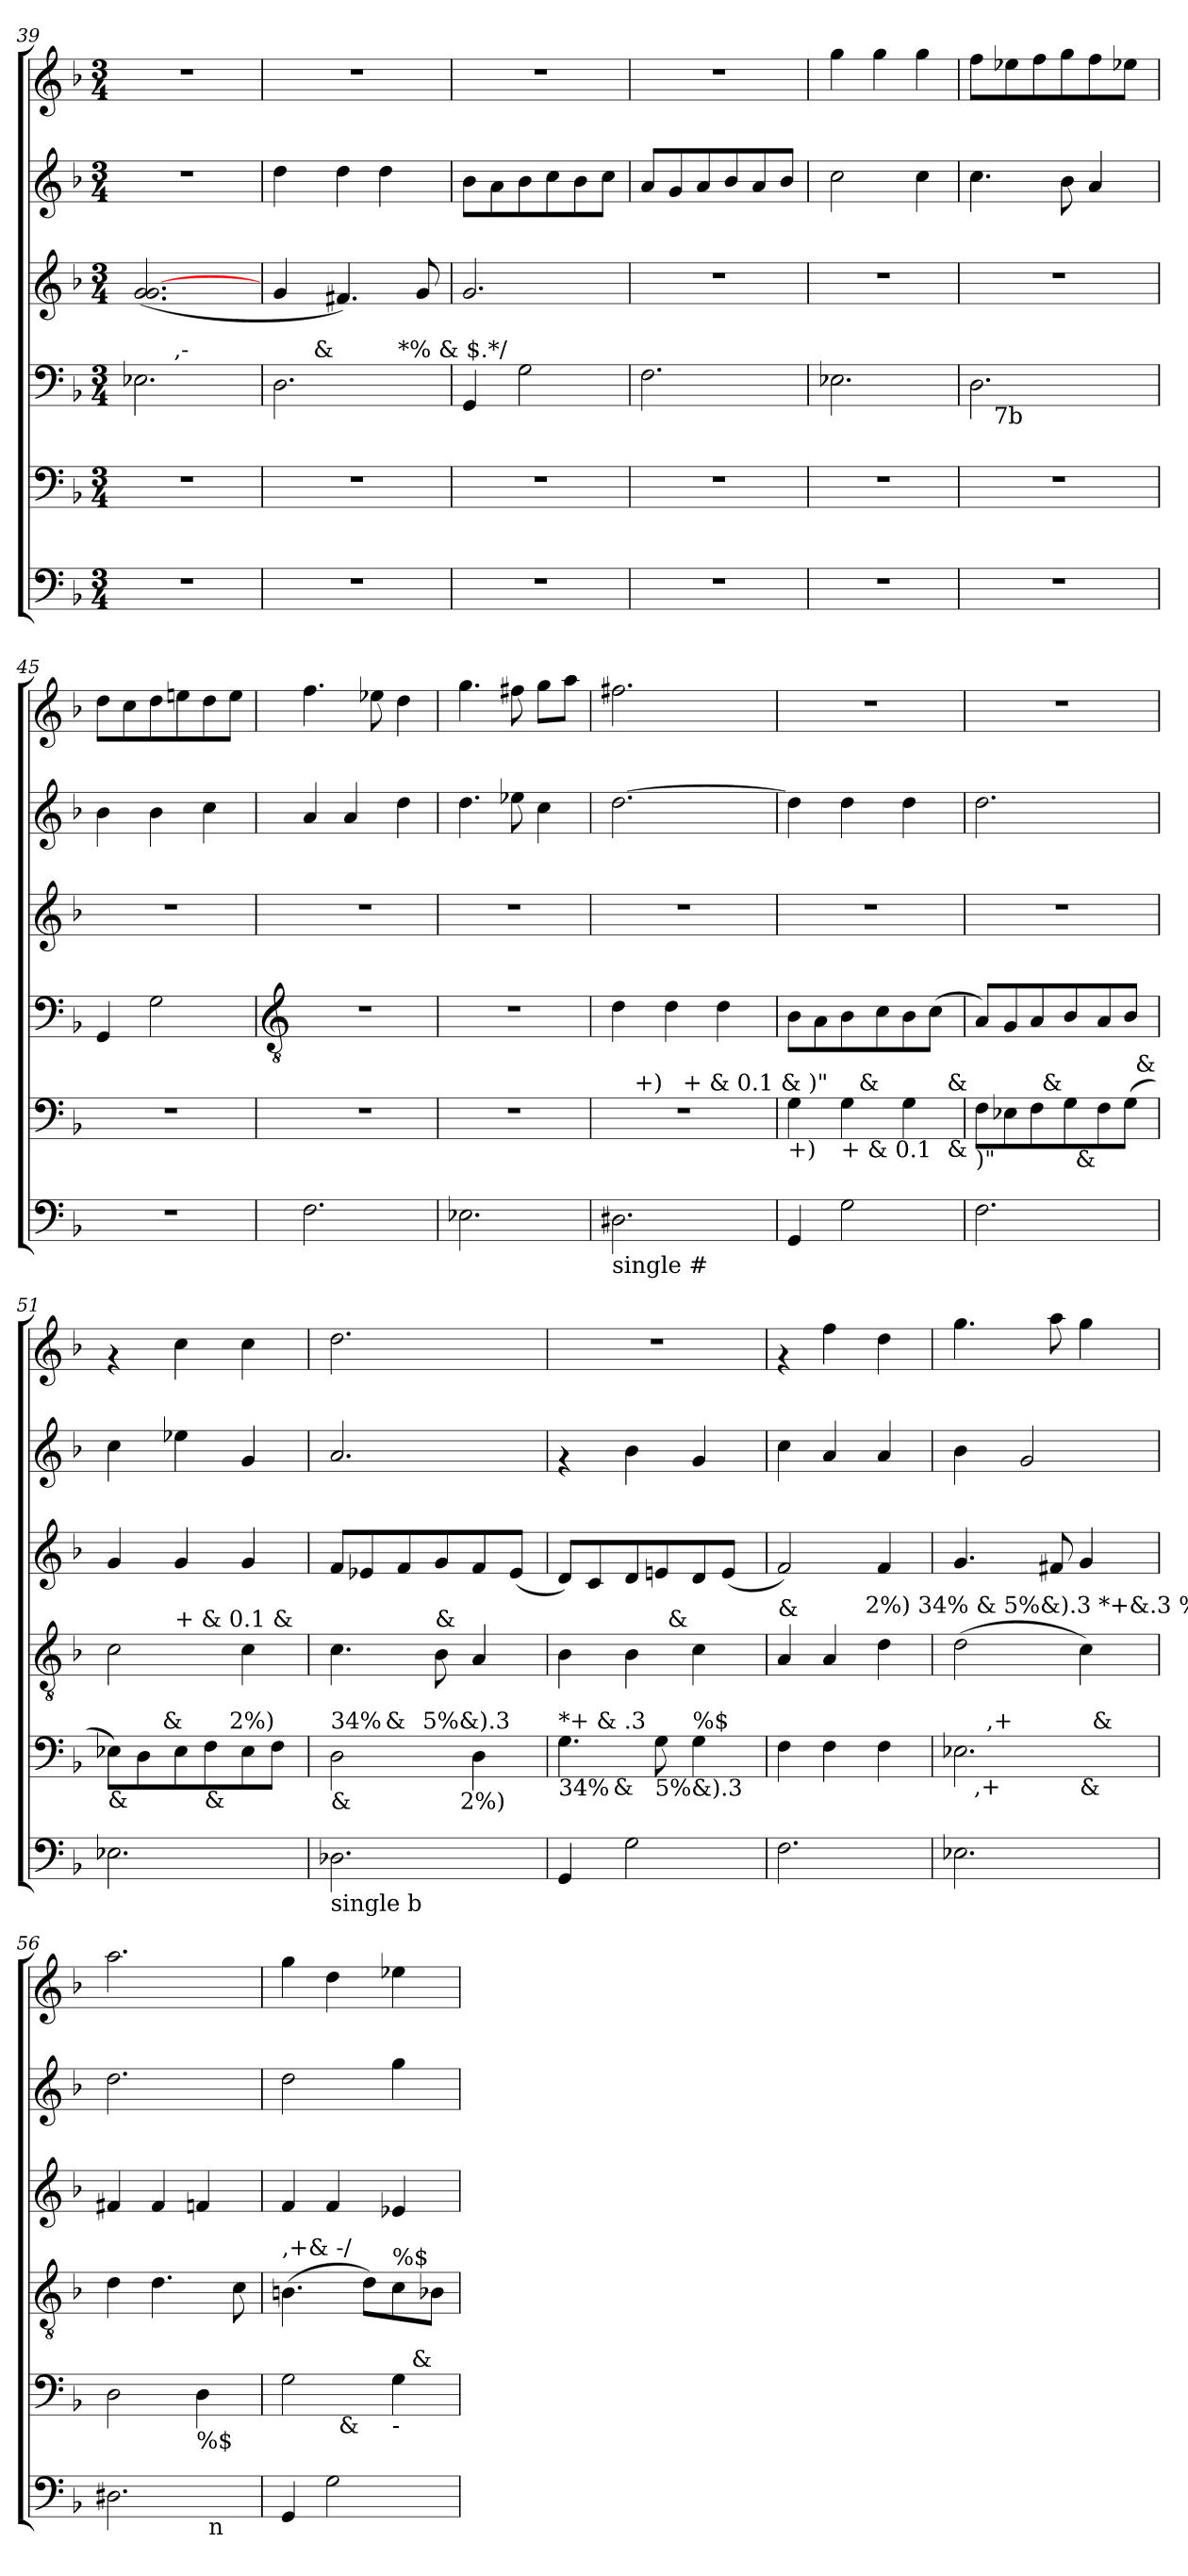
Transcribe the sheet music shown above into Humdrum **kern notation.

**kern	**kern	**kern	**kern	**kern	**kern
*part6	*part5	*part4	*part3	*part2	*part1
*staff6	*staff5	*staff4	*staff3	*staff2	*staff1
!!LO:PB:g=z
*clefF4	*clefF4	*clefF4	*clefG2	*clefG2	*clefG2
*k[b-]	*k[b-]	*k[b-]	*k[b-]	*k[b-]	*k[b-]
*F:	*F:	*F:	*F:	*F:	*F:
*M3/4	*M3/4	*M3/4	*M3/4	*M3/4	*M3/4
=39	=39	=39	=39	=39	=39
*	*	*^	*	*	*
2.r	2.r	2.E-X\	8ryy	(<2.g/ [<2.g/	2.r	2.r
.	.	.	32ryy	.	.	.
!	!	!	!LO:TX:a:t=,-	!	!	!
.	.	.	2ryy	.	.	.
.	.	.	16.ryy	.	.	.
=40	=40	=40	=40	=40	=40	=40
*	*	*	*^	*	*	*
2.r	2.r	2.D\	8ryy	2ryy	4g/	4dd\	2.r
.	.	.	32ryy	.	.	.	.
!	!	!	!LO:TX:a:t=&	!	!	!	!
.	.	.	2ryy	.	.	.	.
.	.	.	.	.	4.f#X/)	4dd\	.
.	.	.	.	16ryy	.	4dd\	.
!	!	!	!	!LO:TX:a:t=*% & $.*/	!	!	!
.	.	.	.	8.ryy	.	.	.
.	.	.	.	.	8g/	.	.
.	.	.	16.ryy	.	.	.	.
*	*	*v	*v	*v	*	*	*
=41	=41	=41	=41	=41	=41
2.r	2.r	4GG/	2.g/	8b-\L	2.r
.	.	.	.	8a\	.
.	.	2G\	.	8b-\	.
.	.	.	.	8cc\	.
.	.	.	.	8b-\	.
.	.	.	.	8cc\J	.
=42	=42	=42	=42	=42	=42
2.r	2.r	2.F\	2.r	8a/L	2.r
.	.	.	.	8g/	.
.	.	.	.	8a/	.
.	.	.	.	8b-/	.
.	.	.	.	8a/	.
.	.	.	.	8b-/J	.
=43	=43	=43	=43	=43	=43
2.r	2.r	2.E-X\	2.r	2cc\	4gg\
.	.	.	.	.	4gg\
.	.	.	.	4cc\	4gg\
=44	=44	=44	=44	=44	=44
*	*	*^	*	*	*
2.r	2.r	2.D\	16.ryy	2.r	4.cc\	8ff\L
!	!	!	!LO:TX:b:t=7b	!	!	!
.	.	.	2ryy	.	.	.
.	.	.	.	.	.	8ee-X\
.	.	.	.	.	.	8ff\
.	.	.	.	.	8b-\	8gg\
.	.	.	.	.	4a/	8ff\
.	.	.	8ryy	.	.	.
.	.	.	.	.	.	8ee-X\J
.	.	.	32ryy	.	.	.
*	*	*v	*v	*	*	*
=45	=45	=45	=45	=45	=45
2.r	2.r	4GG/	2.r	4b-\	8dd\L
.	.	.	.	.	8cc\
.	.	2G\	.	4b-\	8dd\
.	.	.	.	.	8een\
.	.	.	.	4cc\	8dd\
.	.	.	.	.	8ee\J
!!LO:LB:g=z
=46	=46	=46	=46	=46	=46
*	*	*clefGv2	*	*	*
2.F\	2.r	2.r	2.r	4a/	4.ff\
.	.	.	.	4a/	.
.	.	.	.	.	8ee-X\
.	.	.	.	4dd\	4dd\
=47	=47	=47	=47	=47	=47
2.E-X\	2.r	2.r	2.r	4.dd\	4.gg\
.	.	.	.	8ee-X\	8ff#X\
.	.	.	.	4cc\	8gg\L
.	.	.	.	.	8aa\J
=48	=48	=48	=48	=48	=48
!LO:TX:b:t=single #	!	!	!	!	!
*	*^	*	*	*	*
*	*	*^	*	*	*	*
2.D#\	2.r	16.ryy	4ryy	4d\	2.r	[>2.dd\	2.ff#X\
!	!	!LO:TX:a:t=+)	!	!	!	!	!
.	.	2ryy	.	.	.	.	.
.	.	.	16ryy	4d\	.	.	.
!	!	!	!LO:TX:a:t=+ & 0.1 & )"	!	!	!	!
.	.	.	4..ryy	.	.	.	.
.	.	.	.	4d\	.	.	.
.	.	8ryy	.	.	.	.	.
.	.	32ryy	.	.	.	.	.
=49	=49	=49	=49	=49	=49	=49	=49
!	!LO:TX:b:t=+)	!	!	!	!	!	!
4GG/	4G\	4ryy	2ryy	8B-\L	2.r	4dd\]	2.r
.	.	.	.	8A\	.	.	.
!	!LO:TX:b:t=+ & 0.1	!	!	!	!	!	!
2G\	4G\	16ryy	.	8B-\	.	4dd\	.
!	!	!LO:TX:a:t=&	!	!	!	!	!
.	.	4..ryy	.	.	.	.	.
.	.	.	.	8c\	.	.	.
.	4G\	.	8.ryy	8B-\	.	4dd\	.
.	.	.	.	(>8c\J	.	.	.
!	!	!	!LO:TX:a:t=&	!	!	!	!
!	!	!	!LO:TX:b:t=&	!	!	!	!
.	.	.	16ryy	.	.	.	.
=50	=50	=50	=50	=50	=50	=50	=50
!	!LO:TX:b:t=)"	!	!	!	!	!	!
2.F\	8F\L	4ryy	4ryy	8A/L)	2.r	2.dd\	2.r
.	8E-X\	.	.	8G/	.	.	.
.	8F\	32ryy	8ryy	8A/	.	.	.
!	!	!LO:TX:a:t=&	!	!	!	!	!
.	.	4...ryy	.	.	.	.	.
.	8G\	.	32ryy	8B-/	.	.	.
!	!	!	!LO:TX:b:t=&	!	!	!	!
.	.	.	4ryy	.	.	.	.
.	8F\	.	.	8A/	.	.	.
.	(>8G\J	.	.	8B-/J	.	.	.
!	!	!	!LO:TX:a:t=&	!	!	!	!
.	.	.	16.ryy	.	.	.	.
=51	=51	=51	=51	=51	=51	=51	=51
!	!	!	!	!LO:TX:a:t=+)	!	!	!
!	!LO:TX:b:t=&	!	!	!	!	!	!
*	*	*	*	*^	*	*	*
2.E-X\	8E-X\L)	8..ryy	4...ryy	2c\	4ryy	4g/	4cc\	4rf
.	8D\	.	.	.	.	.	.	.
!	!	!LO:TX:a:t=&	!	!	!	!	!	!
.	.	2ryy	.	.	.	.	.	.
!	!	!	!	!	!LO:TX:a:t=+ & 0.1 &	!	!	!
.	8E-\	.	.	.	2ryy	4g/	4ee-X\	4cc\
!	!LO:TX:b:t=&	!	!	!	!	!	!	!
.	8F\	.	.	.	.	.	.	.
!	!	!	!LO:TX:a:t=2%)	!	!	!	!	!
.	.	.	4ryy	.	.	.	.	.
.	8E-\	.	.	4c\	.	4g/	4g/	4cc\
.	8F\J	.	.	.	.	.	.	.
.	.	32ryy	32ryy	.	.	.	.	.
=52	=52	=52	=52	=52	=52	=52	=52	=52
!	!	!	!	!LO:TX:a:t=)"	!	!	!	!
!	!LO:TX:a:t=34%	!	!	!	!	!	!	!
!	!LO:TX:b:t=&	!	!	!	!	!	!	!
!LO:TX:b:t=single b	!	!	!	!	!	!	!	!
*	*	*	*^	*v	*v	*	*	*
2.D-\	2D\	8..ryy	4ryy	4...ryy	4.c\	8f/L	2.a/	2.dd\
.	.	.	.	.	.	8e-X/	.	.
!	!	!LO:TX:a:t=&	!	!	!	!	!	!
.	.	2ryy	.	.	.	.	.	.
.	.	.	16.ryy	.	.	8f/	.	.
!	!	!	!LO:TX:a:t=5%&).3	!	!	!	!	!
.	.	.	4ryy	.	.	.	.	.
!	!	!	!	!	!LO:TX:a:t=&	!	!	!
.	.	.	.	.	8B-\	8g/	.	.
!	!	!	!	!LO:TX:b:t=2%)	!	!	!	!
.	.	.	.	4ryy	.	.	.	.
.	4D\	.	.	.	4A/	8f/	.	.
.	.	.	8ryy	.	.	.	.	.
.	.	.	.	.	.	(<8e-/J	.	.
.	.	32ryy	32ryy	32ryy	.	.	.	.
=53	=53	=53	=53	=53	=53	=53	=53	=53
!	!	!	!	!	!LO:TX:a:t=&	!	!	!
!	!LO:TX:a:t=*+ & .3	!	!	!	!	!	!	!
!	!LO:TX:b:t=34%	!	!	!	!	!	!	!
*	*	*v	*v	*v	*^	*	*	*
4GG/	4.G\	8..ryy	4B-\	4ryy	8d/L)	4rf	2.r
.	.	.	.	.	8c/	.	.
!	!	!LO:TX:b:t=&	!	!	!	!	!
.	.	2ryy	.	.	.	.	.
2G<\	.	.	4B-\	8ryy	8d/	4b-\	.
!	!LO:TX:b:t=5%&).3	!	!	!	!	!	!
.	8G\	.	.	32ryy	8en/	.	.
!	!	!	!	!LO:TX:a:t=&	!	!	!
.	.	.	.	4ryy	.	.	.
!	!LO:TX:a:t=%$	!	!	!	!	!	!
.	4G\	.	4c\	.	8d/	4g/	.
.	.	.	.	.	(<8e/J	.	.
.	.	.	.	16.ryy	.	.	.
.	.	32ryy	.	.	.	.	.
=54	=54	=54	=54	=54	=54	=54	=54
!	!	!	!LO:TX:a:t=&	!	!	!	!
!	!LO:TX:a:t=,+ & -/ %$	!	!	!	!	!	!
!	!LO:TX:b:t=*+&.3 %$	!	!	!	!	!	!
*	*v	*v	*	*	*	*	*
2.F<\	4F\	4A/	4...ryy	2f/)	4cc\	4rf
.	4F\	4A/	.	.	4a/	4ff\
!	!	!	!LO:TX:a:t=2%) 34% & 5%&).3 *+&.3 %$	!	!	!
.	.	.	4ryy	.	.	.
.	4F\	4d\	.	4f/	4a/	4dd\
.	.	.	32ryy	.	.	.
*	*	*v	*v	*	*	*
=55	=55	=55	=55	=55	=55
*	*^	*	*	*	*
*	*	*^	*	*	*	*
*	*	*	*^	*	*	*	*
*	*	*	*	*^	*	*	*	*
2.E-X\	2.E-X\	16ryy	16.ryy	2ryy	2ryy	(>2d\	4.g/	4b-\	4.gg\
!	!	!LO:TX:b:t=,+	!	!	!	!	!	!	!
.	.	2ryy	.	.	.	.	.	.	.
!	!	!	!LO:TX:a:t=,+	!	!	!	!	!	!
.	.	.	2ryy	.	.	.	.	.	.
.	.	.	.	.	.	.	.	2g/	.
.	.	.	.	.	.	.	8f#X/	.	8aa\
!	!	!	!	!LO:TX:b:t=&	!	!	!	!	!
.	.	.	.	4ryy	32ryy	4c\)	4g/	.	4gg\
!	!	!	!	!	!LO:TX:a:t=&	!	!	!	!
.	.	.	.	.	8..ryy	.	.	.	.
.	.	8.ryy	.	.	.	.	.	.	.
.	.	.	8ryy	.	.	.	.	.	.
.	.	.	32ryy	.	.	.	.	.	.
=56	=56	=56	=56	=56	=56	=56	=56	=56	=56
!	!LO:TX:a:t=- 3" & 1. & )"	!	!	!	!	!	!	!	!
!	!LO:TX:b:t=-/	!	!	!	!	!	!	!	!
!LO:TX:b:t=single #	!	!	!	!	!	!	!	!	!
*^	*v	*v	*v	*v	*v	*	*	*	*
2.D#\	2ryy	2D\	4d\	4f#X/	2.dd\	2.aa\
.	.	.	4.d\	4f#/	.	.
!	!	!LO:TX:b:t=%$	!	!	!	!
.	32ryy	4D\	.	4fn/	.	.
!	!LO:TX:b:t=n	!	!	!	!	!
.	8..ryy	.	.	.	.	.
.	.	.	8c\	.	.	.
=57	=57	=57	=57	=57	=57	=57
!	!	!	!LO:TX:a:t=,+& -/	!	!	!
!	!	!LO:TX:b:t=,+	!	!	!	!
!LO:TX:b:t=single n	!	!	!	!	!	!
*	*	*^	*	*	*	*
*v	*v	*	*^	*	*	*	*
4GG/	2G\	4ryy	2ryy	(>4.Bn\	4f/	2dd\	4gg\
2G\	.	32ryy	.	.	4f/	.	4dd\
!	!	!LO:TX:b:t=&	!	!	!	!	!
.	.	4...ryy	.	.	.	.	.
.	.	.	.	8d\L)	.	.	.
!	!	!	!	!LO:TX:a:t=%$	!	!	!
!	!LO:TX:b:t=-	!	!	!	!	!	!
.	4G\	.	16ryy	8c\	4e-X/	4gg\	4ee-X\
!	!	!	!LO:TX:a:t=&	!	!	!	!
.	.	.	8.ryy	.	.	.	.
.	.	.	.	8B-X\J	.	.	.
*	*v	*v	*v	*	*	*	*
=	=	=	=	=	=
*-	*-	*-	*-	*-	*-
